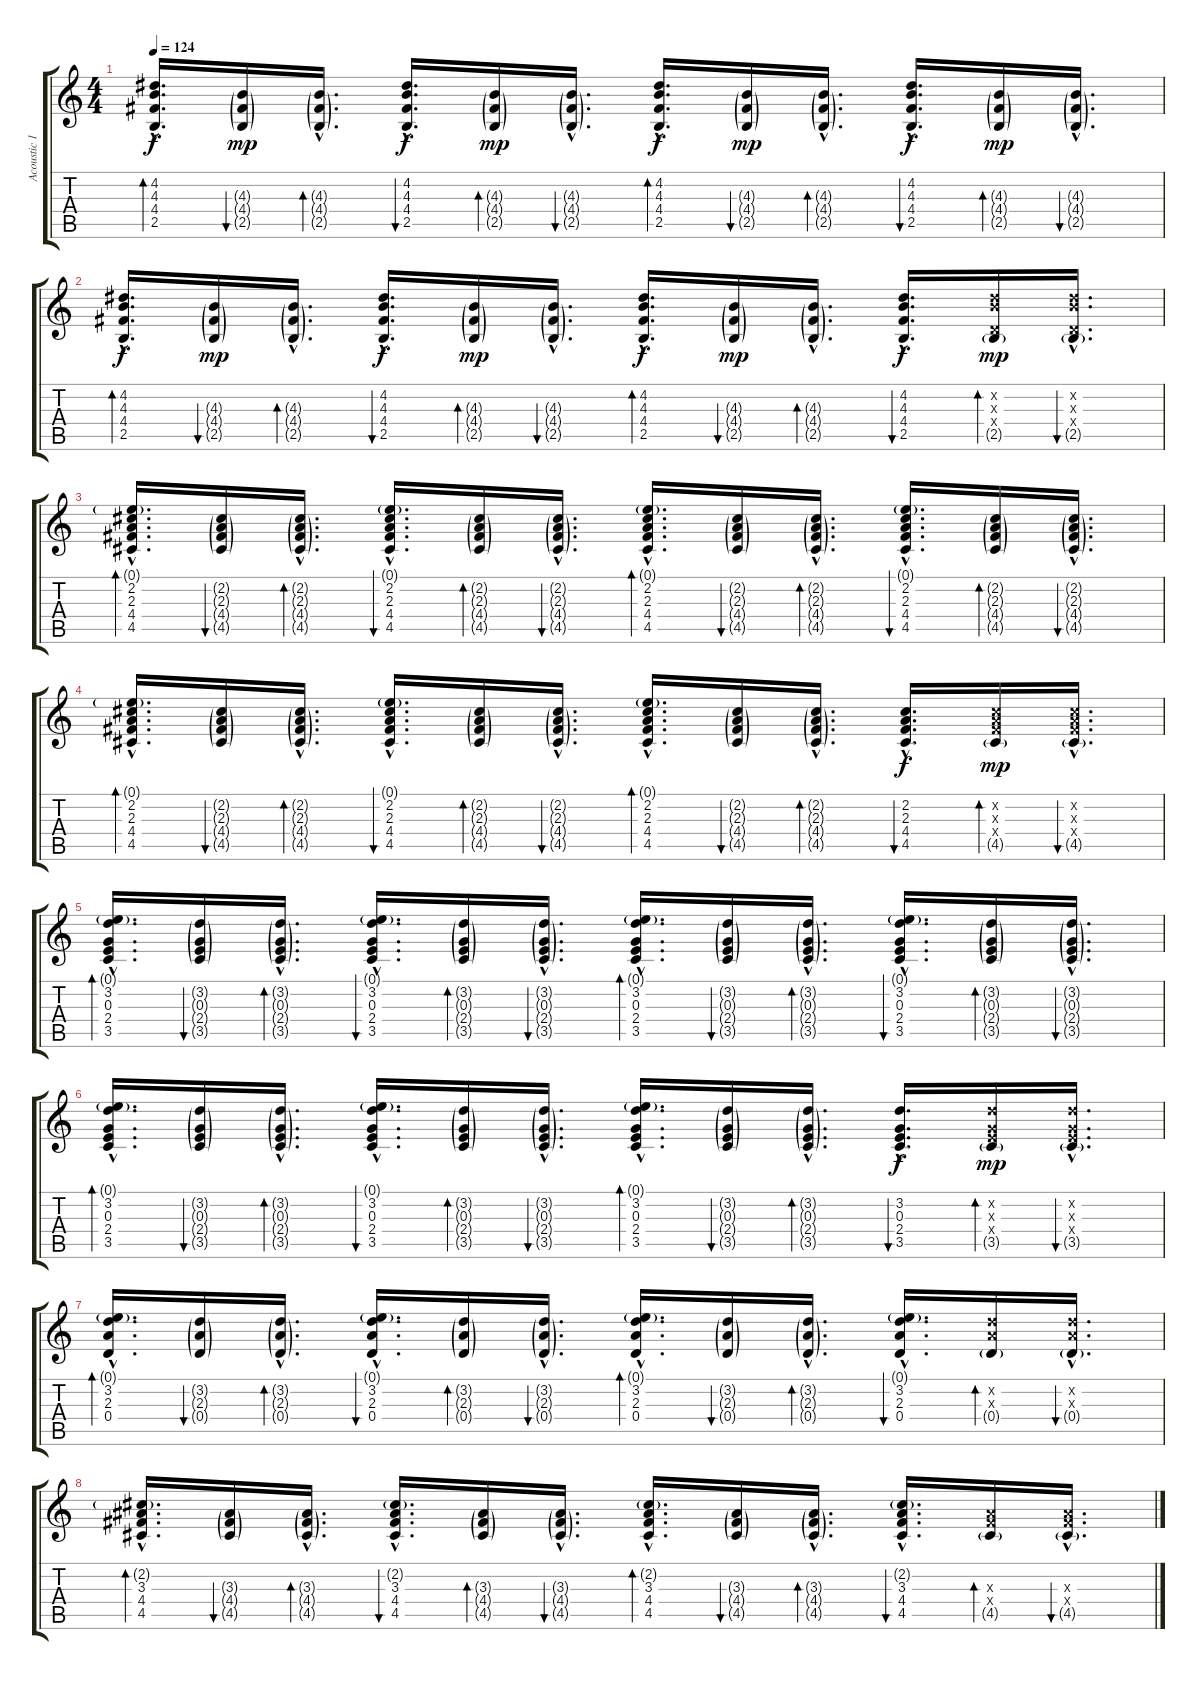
\track ("Acoustic 1" "Acoustic 1") {instrument acousticguitarsteel}
\staff {score tabs}
\tuning (E4 B3 G3 D3 A2 E2) {hide}
\ts (4 4)
\tempo 124
\clef g2
\ks c
(4.2{hac} 4.3{hac} 4.4{hac} 2.5{hac}).16{d bd 60 dy f} (4.3{g} 4.4{g} 2.5{g}).16{bu 60 dy mp} (4.3{g hac} 4.4{g hac} 2.5{g hac}).16{d bd 60} (4.2{hac} 4.3{hac} 4.4{hac} 2.5{hac}).16{d bu 60 dy f} (4.3{g} 4.4{g} 2.5{g}).16{bd 60 dy mp} (4.3{g hac} 4.4{g hac} 2.5{g hac}).16{d bu 60} (4.2{hac} 4.3{hac} 4.4{hac} 2.5{hac}).16{d bd 60 dy f} (4.3{g} 4.4{g} 2.5{g}).16{bu 60 dy mp} (4.3{g hac} 4.4{g hac} 2.5{g hac}).16{d bd 60} (4.2{hac} 4.3{hac} 4.4{hac} 2.5{hac}).16{d bu 60 dy f} (4.3{g} 4.4{g} 2.5{g}).16{bd 60 dy mp} (4.3{g hac} 4.4{g hac} 2.5{g hac}).16{d bu 60} |
(4.2{hac} 4.3{hac} 4.4{hac} 2.5{hac}).16{d bd 60 dy f} (4.3{g} 4.4{g} 2.5{g}).16{bu 60 dy mp} (4.3{g hac} 4.4{g hac} 2.5{g hac}).16{d bd 60} (4.2{hac} 4.3{hac} 4.4{hac} 2.5{hac}).16{d bu 60 dy f} (4.3{g} 4.4{g} 2.5{g}).16{bd 60 dy mp} (4.3{g hac} 4.4{g hac} 2.5{g hac}).16{d bu 60} (4.2{hac} 4.3{hac} 4.4{hac} 2.5{hac}).16{d bd 60 dy f} (4.3{g} 4.4{g} 2.5{g}).16{bu 60 dy mp} (4.3{g hac} 4.4{g hac} 2.5{g hac}).16{d bd 60} (4.2{hac} 4.3{hac} 4.4{hac} 2.5{hac}).16{d bu 60 dy f} (4.2{x} 4.3{x} 0.4{x} 2.5{g}).16{bd 60 dy mp} (4.2{hac x} 4.3{hac x} 0.4{hac x} 2.5{g hac}).16{d bu 60} |
(0.1{g hac} 2.2{hac} 2.3{hac} 4.4{hac} 4.5{hac}).16{d bd 60} (2.2{g} 2.3{g} 4.4{g} 4.5{g}).16{bu 60} (2.2{g hac} 2.3{g hac} 4.4{g hac} 4.5{g hac}).16{d bd 60} (0.1{g hac} 2.2{hac} 2.3{hac} 4.4{hac} 4.5{hac}).16{d bu 60} (2.2{g} 2.3{g} 4.4{g} 4.5{g}).16{bd 60} (2.2{g hac} 2.3{g hac} 4.4{g hac} 4.5{g hac}).16{d bu 60} (0.1{g hac} 2.2{hac} 2.3{hac} 4.4{hac} 4.5{hac}).16{d bd 60} (2.2{g} 2.3{g} 4.4{g} 4.5{g}).16{bu 60} (2.2{g hac} 2.3{g hac} 4.4{g hac} 4.5{g hac}).16{d bd 60} (0.1{g hac} 2.2{hac} 2.3{hac} 4.4{hac} 4.5{hac}).16{d bu 60} (2.2{g} 2.3{g} 4.4{g} 4.5{g}).16{bd 60} (2.2{g hac} 2.3{g hac} 4.4{g hac} 4.5{g hac}).16{d bu 60} |
(0.1{g hac} 2.2{hac} 2.3{hac} 4.4{hac} 4.5{hac}).16{d bd 60} (2.2{g} 2.3{g} 4.4{g} 4.5{g}).16{bu 60} (2.2{g hac} 2.3{g hac} 4.4{g hac} 4.5{g hac}).16{d bd 60} (0.1{g hac} 2.2{hac} 2.3{hac} 4.4{hac} 4.5{hac}).16{d bu 60} (2.2{g} 2.3{g} 4.4{g} 4.5{g}).16{bd 60} (2.2{g hac} 2.3{g hac} 4.4{g hac} 4.5{g hac}).16{d bu 60} (0.1{g hac} 2.2{hac} 2.3{hac} 4.4{hac} 4.5{hac}).16{d bd 60} (2.2{g} 2.3{g} 4.4{g} 4.5{g}).16{bu 60} (2.2{g hac} 2.3{g hac} 4.4{g hac} 4.5{g hac}).16{d bd 60} (2.2{hac} 2.3{hac} 4.4{hac} 4.5{hac}).16{d bu 60 dy f} (2.2{x} 2.3{x} 4.4{x} 4.5{g}).16{bd 60 dy mp} (2.2{hac x} 2.3{hac x} 4.4{hac x} 4.5{g hac}).16{d bu 60} |
(0.1{g hac} 3.2{hac} 0.3{hac} 2.4{hac} 3.5{hac}).16{d bd 60} (3.2{g} 0.3{g} 2.4{g} 3.5{g}).16{bu 60} (3.2{g hac} 0.3{g hac} 2.4{g hac} 3.5{g hac}).16{d bd 60} (0.1{g hac} 3.2{hac} 0.3{hac} 2.4{hac} 3.5{hac}).16{d bu 60} (3.2{g} 0.3{g} 2.4{g} 3.5{g}).16{bd 60} (3.2{g hac} 0.3{g hac} 2.4{g hac} 3.5{g hac}).16{d bu 60} (0.1{g hac} 3.2{hac} 0.3{hac} 2.4{hac} 3.5{hac}).16{d bd 60} (3.2{g} 0.3{g} 2.4{g} 3.5{g}).16{bu 60} (3.2{g hac} 0.3{g hac} 2.4{g hac} 3.5{g hac}).16{d bd 60} (0.1{g hac} 3.2{hac} 0.3{hac} 2.4{hac} 3.5{hac}).16{d bu 60} (3.2{g} 0.3{g} 2.4{g} 3.5{g}).16{bd 60} (3.2{g hac} 0.3{g hac} 2.4{g hac} 3.5{g hac}).16{d bu 60} |
(0.1{g hac} 3.2{hac} 0.3{hac} 2.4{hac} 3.5{hac}).16{d bd 60} (3.2{g} 0.3{g} 2.4{g} 3.5{g}).16{bu 60} (3.2{g hac} 0.3{g hac} 2.4{g hac} 3.5{g hac}).16{d bd 60} (0.1{g hac} 3.2{hac} 0.3{hac} 2.4{hac} 3.5{hac}).16{d bu 60} (3.2{g} 0.3{g} 2.4{g} 3.5{g}).16{bd 60} (3.2{g hac} 0.3{g hac} 2.4{g hac} 3.5{g hac}).16{d bu 60} (0.1{g hac} 3.2{hac} 0.3{hac} 2.4{hac} 3.5{hac}).16{d bd 60} (3.2{g} 0.3{g} 2.4{g} 3.5{g}).16{bu 60} (3.2{g hac} 0.3{g hac} 2.4{g hac} 3.5{g hac}).16{d bd 60} (3.2{hac} 0.3{hac} 2.4{hac} 3.5{hac}).16{d bu 60 dy f} (3.2{x} 0.3{x} 2.4{x} 3.5{g}).16{bd 60 dy mp} (3.2{hac x} 0.3{hac x} 2.4{hac x} 3.5{g hac}).16{d bu 60} |
(0.1{g hac} 3.2{hac} 2.3{hac} 0.4{hac}).16{d bd 60} (3.2{g} 2.3{g} 0.4{g}).16{bu 60} (3.2{g hac} 2.3{g hac} 0.4{g hac}).16{d bd 60} (0.1{g hac} 3.2{hac} 2.3{hac} 0.4{hac}).16{d bu 60} (3.2{g} 2.3{g} 0.4{g}).16{bd 60} (3.2{g hac} 2.3{g hac} 0.4{g hac}).16{d bu 60} (0.1{g hac} 3.2{hac} 2.3{hac} 0.4{hac}).16{d bd 60} (3.2{g} 2.3{g} 0.4{g}).16{bu 60} (3.2{g hac} 2.3{g hac} 0.4{g hac}).16{d bd 60} (0.1{g hac} 3.2{hac} 2.3{hac} 0.4{hac}).16{d bu 60} (3.2{x} 2.3{x} 0.4{g}).16{bd 60} (3.2{hac x} 2.3{hac x} 0.4{g hac}).16{d bu 60} |
(2.2{g hac} 3.3{hac} 4.4{hac} 4.5{hac}).16{d bd 60} (3.3{g} 4.4{g} 4.5{g}).16{bu 60} (3.3{g hac} 4.4{g hac} 4.5{g hac}).16{d bd 60} (2.2{g hac} 3.3{hac} 4.4{hac} 4.5{hac}).16{d bu 60} (3.3{g} 4.4{g} 4.5{g}).16{bd 60} (3.3{g hac} 4.4{g hac} 4.5{g hac}).16{d bu 60} (2.2{g hac} 3.3{hac} 4.4{hac} 4.5{hac}).16{d bd 60} (3.3{g} 4.4{g} 4.5{g}).16{bu 60} (3.3{g hac} 4.4{g hac} 4.5{g hac}).16{d bd 60} (2.2{g hac} 3.3{hac} 4.4{hac} 4.5{hac}).16{d bu 60} (3.3{x} 4.4{x} 4.5{g}).16{bd 60} (3.3{hac x} 4.4{hac x} 4.5{g hac}).16{d bu 60}
